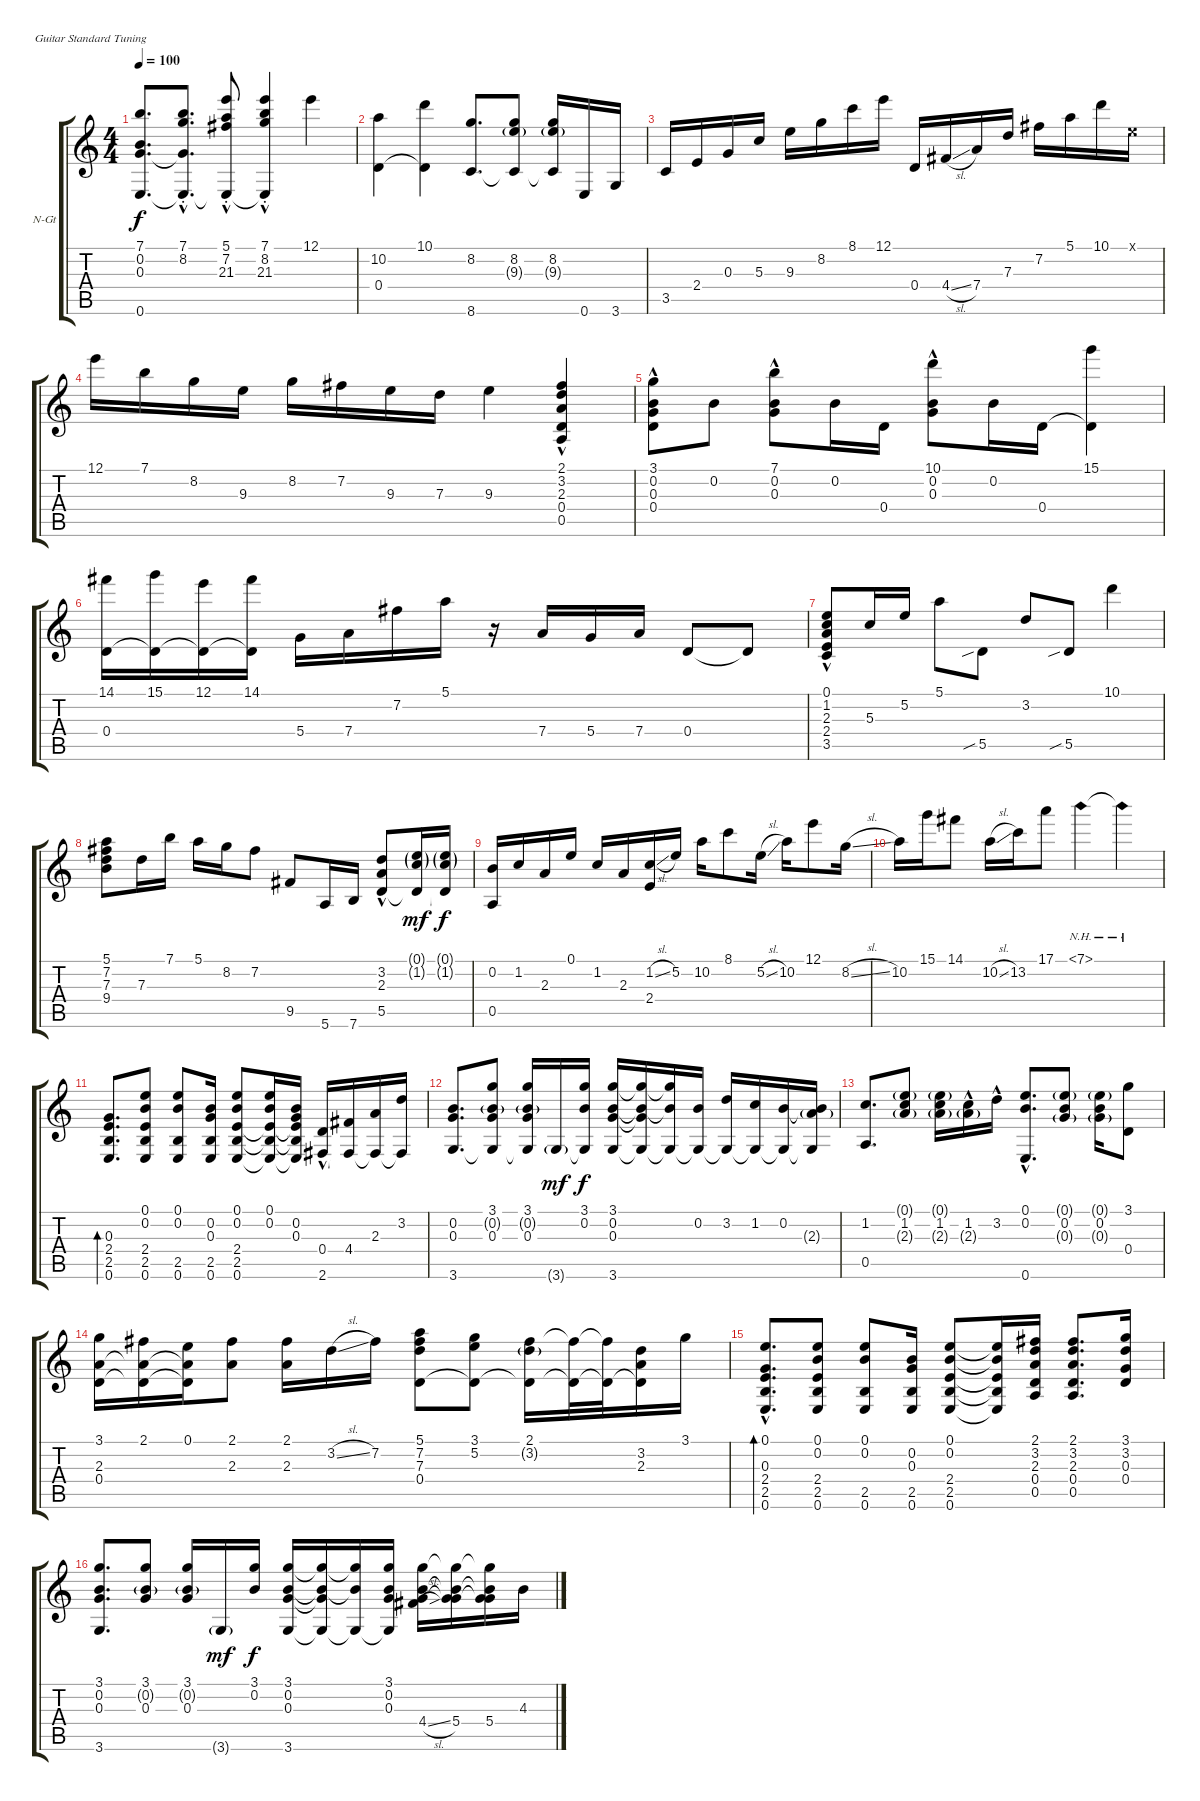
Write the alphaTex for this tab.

\bracketExtendMode groupsimilarinstruments
\firstSystemTrackNameOrientation horizontal
\otherSystemsTrackNameOrientation horizontal
\track ("Pista 1" "N-Gt") {instrument acousticguitarnylon}
\staff {score tabs}
\tuning (E4 B3 G3 D3 A2 E2)
\ts (4 4)
\tempo 100
\clef g2
\ks c
(7.1 0.2 0.3 0.6).8{d dy f} (7.1{hac st} 8.2{st} 0.3{t} 0.6{t}).8{d} (5.1{hac st} 7.2{st} 21.3 0.6{t}).8 (7.1{hac st} 8.2{st} 21.3 0.6{t}).4 12.1.4 |
(10.2 0.4).4 (10.1 0.4{t}).4 (8.2 8.6).8{d} (8.2 9.3{g} 8.6{t}).8 (8.2 9.3{g} 8.6{t}).16 0.6.16 3.6.16 |
3.5.16 2.4.16 0.3.16 5.3.16 9.3.16 8.2.16 8.1.16 12.1.16 0.4.16 4.4{sl}.16 7.4.16 7.3.16 7.2.16 5.1.16 10.1.16 0.1{x}.16 |
12.1.16 7.1.16 8.2.16 9.3.16 8.2.16 7.2.16 9.3.16 7.3.16 9.3.4 (2.1 3.2 2.3 0.4 0.5{hac}).4 |
(3.1{hac} 0.2 0.3 0.4).8 0.2.8 (7.1{hac} 0.2 0.3{hac}).8 0.2.16 0.4.16 (10.1{hac} 0.2 0.3).8 0.2.16 0.4.16 (15.1 0.4{t}).4 |
(14.1 0.4).16 (15.1 0.4{t}).16 (12.1 0.4{t}).16 (14.1 0.4{t}).16 5.4.16 7.4.16 7.2.16 5.1.16 r.16 7.4.16 5.4.16 7.4.16 0.4.8 0.4{t}.8 |
(0.1 1.2 2.3 2.4 3.5{hac}).8 5.3.16 5.2.16 5.1.8 5.5{sib}.8 3.2.8 5.5{sib}.8 10.1.4 |
(5.1 7.2 7.3 9.4).8 7.3.16 7.1.16 5.1.16 8.2.16 7.2.8 9.5.8 5.6.16 7.6.16 (3.2{hac} 2.3 5.5{hac}).8 (0.1{g} 1.2{g} 5.5{t}).16{dy mf} (0.1{g} 1.2{g} 5.5{t}).16{dy f} |
(0.2 0.5).16 1.2.16 2.3.16 0.1.16 1.2.16 2.3.16 (1.2{sl} 2.4).16 5.2.16 10.2.16 8.1.8 5.2{sl}.16 10.2.16 12.1.8 8.2{sl}.16 |
10.2.16 15.1.16 14.1.8 10.2{sl}.16 13.2.16 17.1.8 7.1{nh}.4 7.1{nh t}.4 |
(0.3 2.4 2.5 0.6).8{d bd 60} (0.1 0.2 2.4 2.5 0.6).8 (0.1 0.2 2.5 0.6).8 (0.2 0.3 2.5 0.6).16 (0.1 0.2 2.4 2.5 0.6).8 (0.1 0.2 2.4{t} 2.5{t} 0.6{t}).16 (0.2 0.3 2.4{t} 2.5{t} 0.6{t}).16 (0.4 2.6{hac}).16 (4.4 2.6{t}).16 (2.3 2.6{t}).16 (3.2 2.6{t}).16 |
(0.2 0.3 3.6).8{d} (3.1 0.2{g} 0.3 3.6{t}).8 (3.1 0.2{g} 0.3 3.6{t}).16 3.6{g}.16{dy mf} (3.1 0.2 3.6{t}).16{dy f} (3.1 0.2 0.3 3.6).16 (0.3{t} 3.1{t} 0.2{t} 3.6{t}).16 (3.1{t} 0.2{t} 3.6{t}).16 (0.2 3.6{t}).16 (3.2 3.6{t}).16 (1.2 3.6{t}).16 (0.2 3.6{t}).16 (0.2{t} 2.3{g} 3.6{t}).16 |
(1.2 0.5).8{d} (0.1{g} 1.2 2.3{g}).8 (0.1{g} 1.2 2.3{g}).16 (1.2{hac} 2.3{g}).16 3.2{hac}.16 (0.1 0.2{hac} 0.6).8{d} (0.1{g} 0.2 0.3{g}).8 (0.1{g} 0.2 0.3{g}).16 (3.1 0.4).8 |
(3.1 2.3 0.4).16 (2.1 2.3{t} 0.4{t}).16 (0.1 2.3{t} 0.4{t}).16 (2.1 2.3).8 (2.1 2.3).16 3.2{sl}.16 7.2.16 (5.1 7.2 7.3 0.4).8 (3.1 5.2 0.4{t}).8 (2.1 3.2{g} 0.4{t}).16 (2.1{t} 0.4{t}).32 (2.1{t} 0.4{t}).32 (3.2 2.3 0.4{t}).16 3.1.16 |
(0.1{hac} 0.3 2.4 2.5 0.6).8{d bd 60} (0.1 0.2 2.4 2.5 0.6).8 (0.1 0.2 2.5 0.6).8 (0.2 0.3 2.5 0.6).16 (0.1 0.2 2.4 2.5 0.6).8 (0.1{t} 0.2{t} 2.4{t} 2.5{t} 0.6{t}).16 (2.1 3.2 2.3 0.4 0.5).16 (2.1 3.2 2.3 0.4 0.5).8{d} (3.1 3.2 0.3 0.4).16 |
(3.1 0.2 0.3 3.6).8{d} (3.1 0.2{g} 0.3).8 (3.1 0.2{g} 0.3).16 3.6{g}.16{dy mf} (3.1 0.2).16{dy f} (3.1 0.2 0.3 3.6).16 (0.3{t} 3.1{t} 0.2{t} 3.6{t}).16 (3.1{t} 0.2{t} 3.6{t}).16 (3.1 0.2 0.3 3.6{t}).16 (4.4{sl} 3.1{t} 0.2{t} 0.3{t}).16 (5.4 3.1{t} 0.2{t} 0.3{t}).16 (3.1{t} 0.2{t} 0.3{t} 5.4).16 4.3.16
